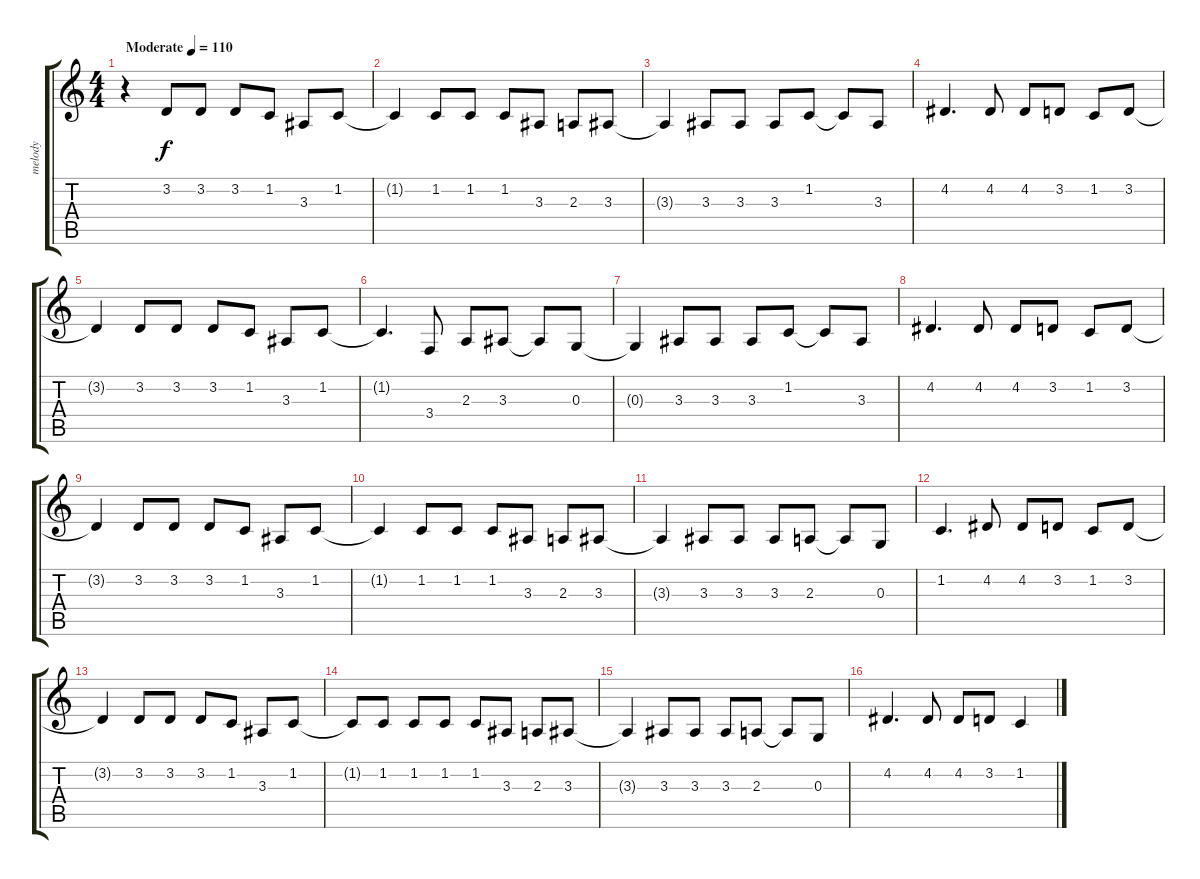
\track ("melody" "melody") {instrument flute}
\staff {score tabs}
\tuning (E4 B3 G3 D3 A2 E2) {hide}
\ts (4 4)
\tempo (110 "Moderate")
\clef g2
\ks c
r.4{dy f instrument flute} 3.2.8 3.2.8 3.2.8 1.2.8 3.3.8 1.2.8 |
1.2{t}.4 1.2.8 1.2.8 1.2.8 3.3.8 2.3.8 3.3.8 |
3.3{t}.4 3.3.8 3.3.8 3.3.8 1.2.8 1.2{t}.8 3.3.8 |
4.2.4{d} 4.2.8 4.2.8 3.2.8 1.2.8 3.2.8 |
3.2{t}.4 3.2.8 3.2.8 3.2.8 1.2.8 3.3.8 1.2.8 |
1.2{t}.4{d} 3.4.8 2.3.8 3.3.8 3.3{t}.8 0.3.8 |
0.3{t}.4 3.3.8 3.3.8 3.3.8 1.2.8 1.2{t}.8 3.3.8 |
4.2.4{d} 4.2.8 4.2.8 3.2.8 1.2.8 3.2.8 |
3.2{t}.4 3.2.8 3.2.8 3.2.8 1.2.8 3.3.8 1.2.8 |
1.2{t}.4 1.2.8 1.2.8 1.2.8 3.3.8 2.3.8 3.3.8 |
3.3{t}.4 3.3.8 3.3.8 3.3.8 2.3.8 2.3{t}.8 0.3.8 |
1.2.4{d} 4.2.8 4.2.8 3.2.8 1.2.8 3.2.8 |
3.2{t}.4 3.2.8 3.2.8 3.2.8 1.2.8 3.3.8 1.2.8 |
1.2{t}.8 1.2.8 1.2.8 1.2.8 1.2.8 3.3.8 2.3.8 3.3.8 |
3.3{t}.4 3.3.8 3.3.8 3.3.8 2.3.8 2.3{t}.8 0.3.8 |
4.2.4{d} 4.2.8 4.2.8 3.2.8 1.2.4
